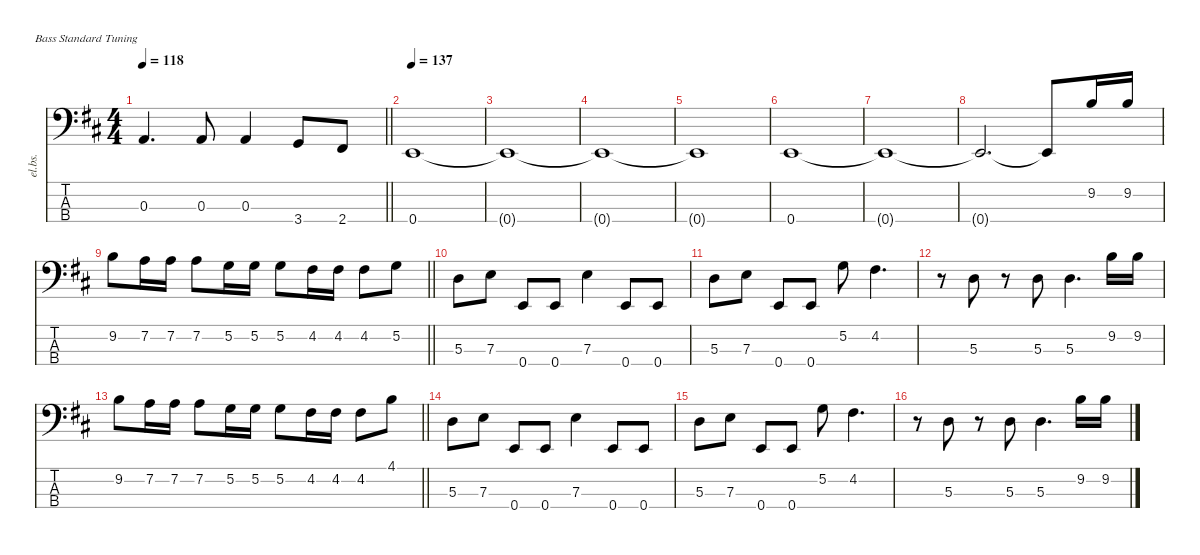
\defaultSystemsLayout 4
\hideDynamics
\bracketExtendMode nobrackets
\otherSystemsTrackNameOrientation horizontal
\track ("Cliff - Bass" "el.bs.") {instrument electricbassfinger}
\staff {score tabs}
\tuning (G2 D2 A1 E1)
\ts (4 4)
\tempo 118
\clef f4
\barLineRight lightlight
\ks bminor
0.3{acc forcenatural}.4{d dy fff beam Up} 0.3{acc forcenatural}.8{beam Up} 0.3{acc forcenatural}.4{beam Up} 3.4{acc forcenatural}.8{beam Up} 2.4{acc #}.8{beam Up} |
\tempo 137
0.4{acc forcenatural}.1{beam Up} |
0.4{t acc forcenatural}.1{dy f beam Up} |
0.4{t acc forcenatural}.1{beam Up} |
0.4{t acc forcenatural}.1{beam Up} |
0.4{acc forcenatural}.1{beam Up} |
0.4{t acc forcenatural}.1{beam Up} |
0.4{t acc forcenatural}.2{d beam Up} 0.4{t acc forcenatural}.8{dy ff beam Up} 9.2{acc forcenatural}.16{dy f beam Up} 9.2{acc forcenatural}.16{beam Up} |
\barLineRight lightlight
9.2{acc forcenatural}.8{beam Down} 7.2{acc forcenatural}.16{beam Down} 7.2{acc forcenatural}.16{beam Down} 7.2{acc forcenatural}.8{beam Down} 5.2{acc forcenatural}.16{beam Down} 5.2{acc forcenatural}.16{beam Down} 5.2{acc forcenatural}.8{beam Down} 4.2{acc #}.16{beam Down} 4.2{acc #}.16{beam Down} 4.2{acc #}.8{beam Down} 5.2{acc forcenatural}.8{beam Down} |
5.3{acc forcenatural}.8{beam Down} 7.3{acc forcenatural}.8{beam Down} 0.4{acc forcenatural}.8{beam Up} 0.4{acc forcenatural}.8{beam Up} 7.3{acc forcenatural}.4{beam Down} 0.4{acc forcenatural}.8{beam Up} 0.4{acc forcenatural}.8{beam Up} |
5.3{acc forcenatural}.8{beam Down} 7.3{acc forcenatural}.8{beam Down} 0.4{acc forcenatural}.8{beam Up} 0.4{acc forcenatural}.8{beam Up} 5.2{acc forcenatural}.8{beam Down} 4.2{acc #}.4{d beam Down} |
r.8{beam Down} 5.3{acc forcenatural}.8{beam Down} r.8{beam Down} 5.3{acc forcenatural}.8{beam Down} 5.3{acc forcenatural}.4{d beam Down} 9.2{acc forcenatural}.16{beam Down} 9.2{acc forcenatural}.16{beam Down} |
\barLineRight lightlight
9.2{acc forcenatural}.8{beam Down} 7.2{acc forcenatural}.16{beam Down} 7.2{acc forcenatural}.16{beam Down} 7.2{acc forcenatural}.8{beam Down} 5.2{acc forcenatural}.16{beam Down} 5.2{acc forcenatural}.16{beam Down} 5.2{acc forcenatural}.8{beam Down} 4.2{acc #}.16{beam Down} 4.2{acc #}.16{beam Down} 4.2{acc #}.8{beam Down} 4.1{acc forcenatural}.8{beam Down} |
5.3{acc forcenatural}.8{beam Down} 7.3{acc forcenatural}.8{beam Down} 0.4{acc forcenatural}.8{beam Up} 0.4{acc forcenatural}.8{beam Up} 7.3{acc forcenatural}.4{beam Down} 0.4{acc forcenatural}.8{beam Up} 0.4{acc forcenatural}.8{beam Up} |
5.3{acc forcenatural}.8{beam Down} 7.3{acc forcenatural}.8{beam Down} 0.4{acc forcenatural}.8{beam Up} 0.4{acc forcenatural}.8{beam Up} 5.2{acc forcenatural}.8{beam Down} 4.2{acc #}.4{d beam Down} |
r.8{beam Down} 5.3{acc forcenatural}.8{beam Down} r.8{beam Down} 5.3{acc forcenatural}.8{beam Down} 5.3{acc forcenatural}.4{d beam Down} 9.2{acc forcenatural}.16{beam Down} 9.2{acc forcenatural}.16{beam Down}
